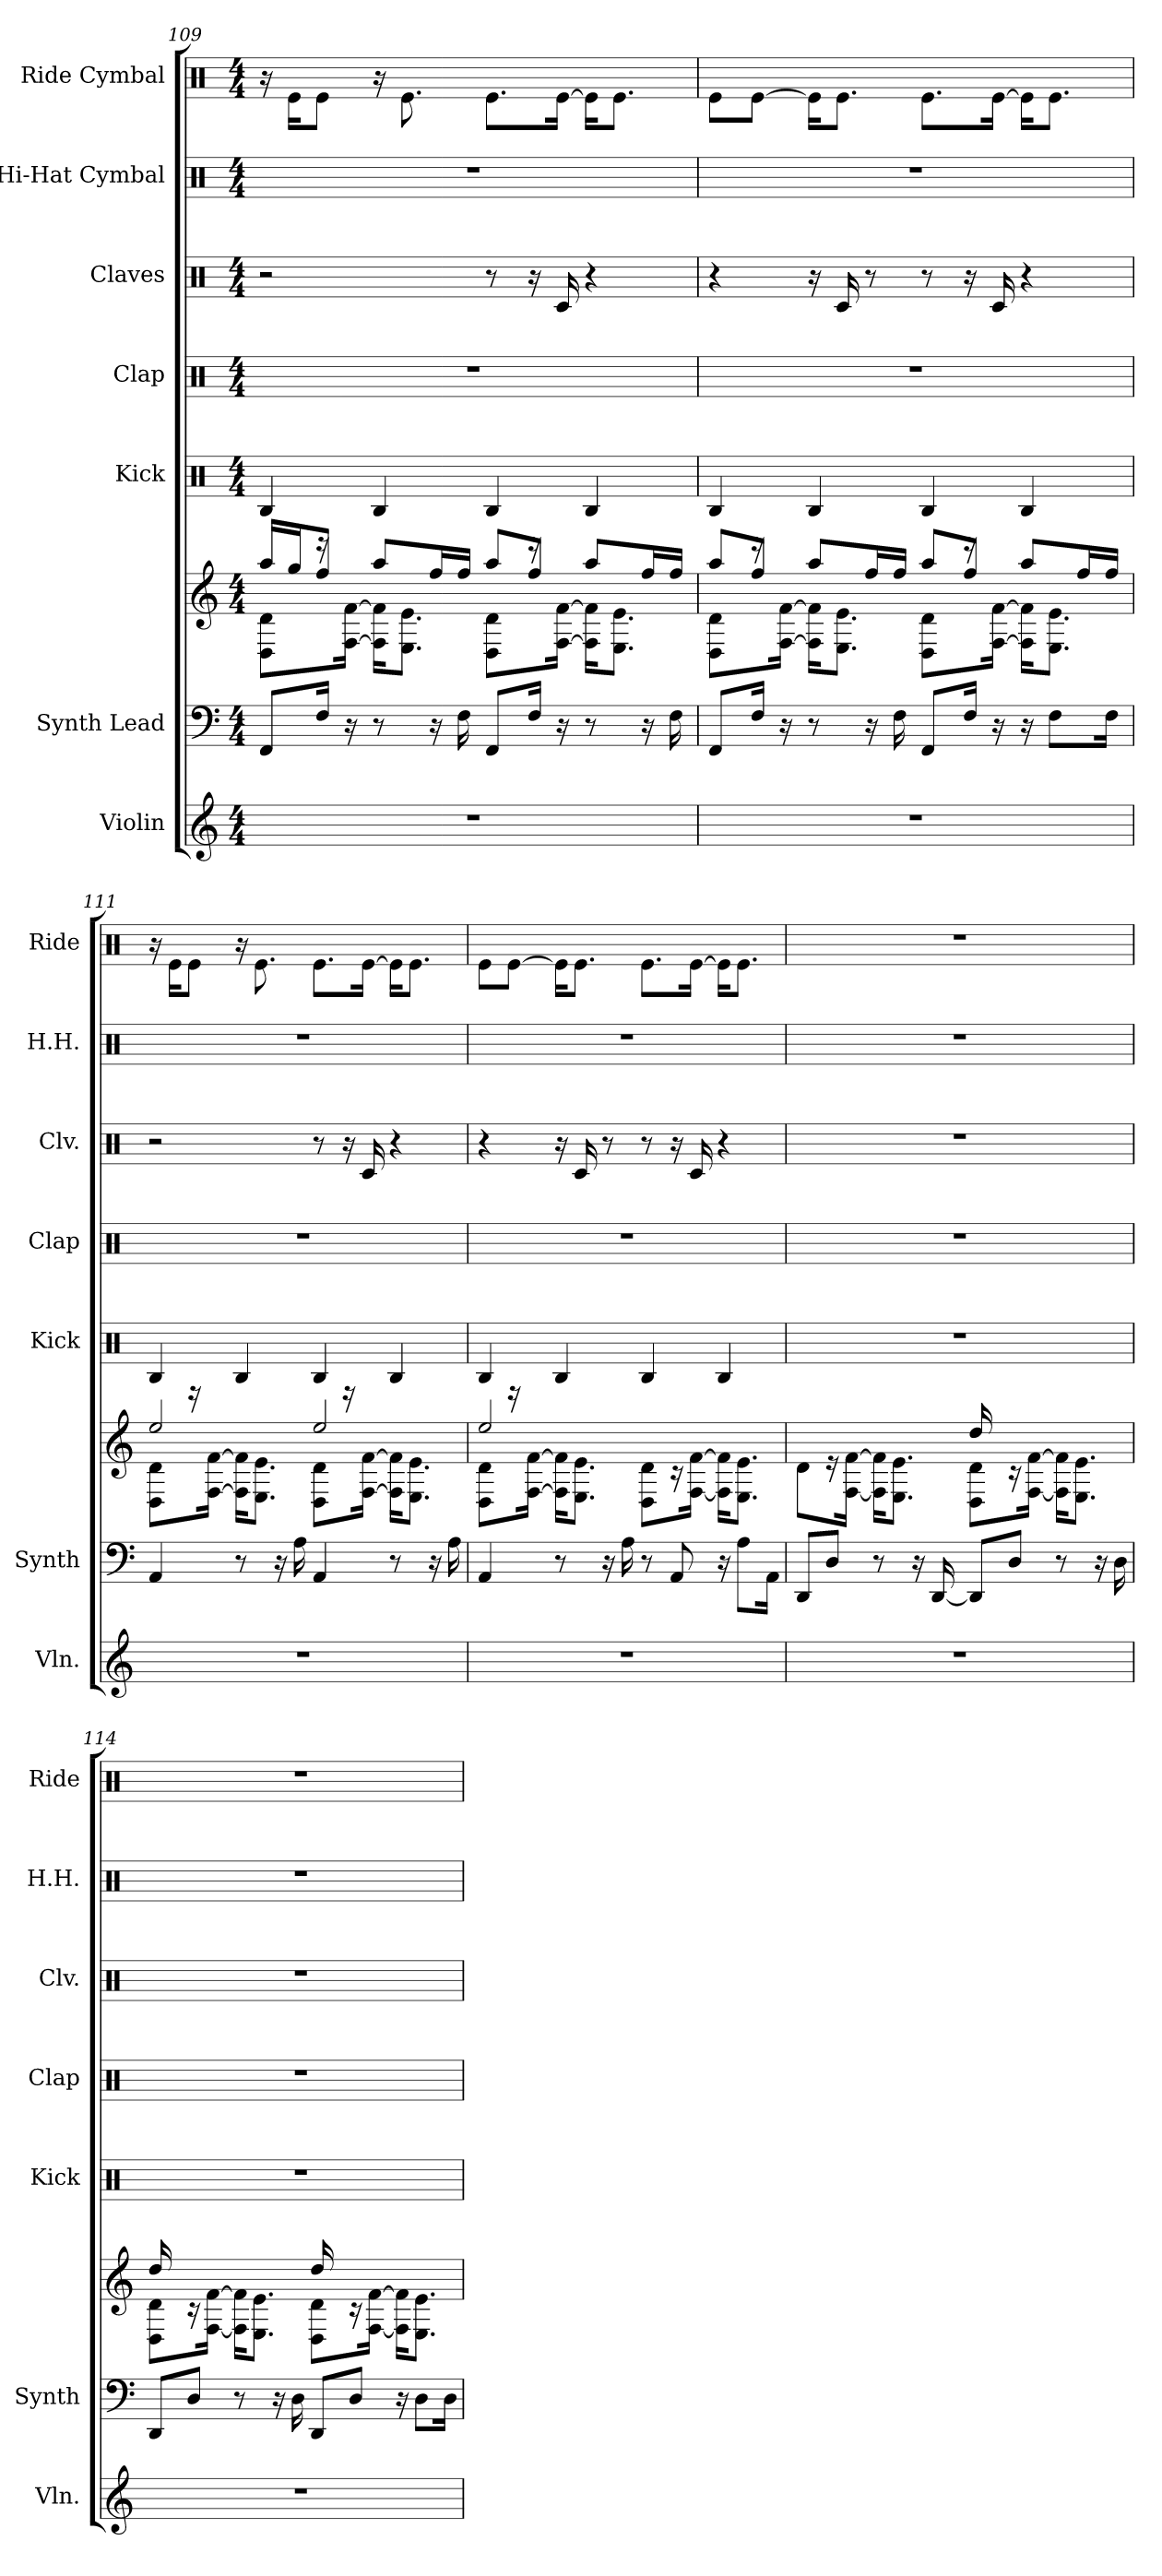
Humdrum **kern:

**kern	**kern	**kern	**kern	**kern	**kern	**kern	**kern
*part7	*part6	*part6	*part5	*part4	*part3	*part2	*part1
*staff8	*staff7	*staff6	*staff5	*staff4	*staff3	*staff2	*staff1
*I"Violin	*I"Synth Lead	*	*I"Kick	*I"Clap	*I"Claves	*I"Hi-Hat Cymbal	*I"Ride Cymbal
*I'Vln.	*I'Synth	*	*I'Kick	*I'Clap	*I'Clv.	*I'H.H.	*I'Ride
*clefG2	*clefF4	*clefG2	*clefX	*clefX	*clefX	*clefX	*clefX
*k[]	*k[]	*k[]	*k[]	*k[]	*k[]	*k[]	*k[]
*a:	*a:	*a:	*a:	*a:	*a:	*a:	*a:
*M4/4	*M4/4	*M4/4	*M4/4	*M4/4	*M4/4	*M4/4	*M4/4
=109	=109	=109	=109	=109	=109	=109	=109
*	*	*^	*	*	*	*	*
1r	8FF/L	8D\ 8d\L	16aa/LL	4RB/	1r	2r	1r	16r
.	.	.	16gg/J	.	.	.	.	16Re\KL
.	16F/Jk	16r	8ff/J	.	.	.	.	8Re\J
.	16r	[<16F\ [<16f\Jk	.	.	.	.	.	.
.	8r	16F\] 16f\]KL	8aa/L	4RB/	.	.	.	16r
.	.	8.E\ 8.e\J	.	.	.	.	.	8.Re\
.	16r	.	16ff/L	.	.	.	.	.
.	16F\	.	16ff/JJ	.	.	.	.	.
.	8FF/L	8D\ 8d\L	8aa/L	4RB/	.	8r	.	8.Re\L
.	16F/Jk	16r	8ff/J	.	.	16r	.	.
.	16r	[<16F\ [<16f\Jk	.	.	.	16Rc/	.	[16Re\Jk
.	8r	16F\] 16f\]KL	8aa/L	4RB/	.	4r	.	16Re\KL]
.	.	8.E\ 8.e\J	.	.	.	.	.	8.Re\J
.	16r	.	16ff/L	.	.	.	.	.
.	16F\	.	16ff/JJ	.	.	.	.	.
!!LO:LB:g=z
=110	=110	=110	=110	=110	=110	=110	=110	=110
1r	8FF/L	8D\ 8d\L	8aa/L	4RB/	1r	4r	1r	8Re\L
.	16F/Jk	16r	8ff/J	.	.	.	.	[8Re\J
.	16r	[<16F\ [<16f\Jk	.	.	.	.	.	.
.	8r	16F\] 16f\]KL	8aa/L	4RB/	.	16r	.	16Re\KL]
.	.	8.E\ 8.e\J	.	.	.	16Rc/	.	8.Re\J
.	16r	.	16ff/L	.	.	8r	.	.
.	16F\	.	16ff/JJ	.	.	.	.	.
.	8FF/L	8D\ 8d\L	8aa/L	4RB/	.	8r	.	8.Re\L
.	16F/Jk	16r	8ff/J	.	.	16r	.	.
.	16r	[<16F\ [<16f\Jk	.	.	.	16Rc/	.	[16Re\Jk
.	16r	16F\] 16f\]KL	8aa/L	4RB/	.	4r	.	16Re\KL]
.	8F\L	8.E\ 8.e\J	.	.	.	.	.	8.Re\J
.	.	.	16ff/L	.	.	.	.	.
.	16F\Jk	.	16ff/JJ	.	.	.	.	.
=111	=111	=111	=111	=111	=111	=111	=111	=111
1r	4AA/	8D\ 8d\L	2ee/	4RB/	1r	2r	1r	16r
.	.	.	.	.	.	.	.	16Re\KL
.	.	16r	.	.	.	.	.	8Re\J
.	.	[<16F\ [<16f\Jk	.	.	.	.	.	.
.	8r	16F\] 16f\]KL	.	4RB/	.	.	.	16r
.	.	8.E\ 8.e\J	.	.	.	.	.	8.Re\
.	16r	.	.	.	.	.	.	.
.	16A\	.	.	.	.	.	.	.
.	4AA/	8D\ 8d\L	2ee/	4RB/	.	8r	.	8.Re\L
.	.	16r	.	.	.	16r	.	.
.	.	[<16F\ [<16f\Jk	.	.	.	16Rc/	.	[16Re\Jk
.	8r	16F\] 16f\]KL	.	4RB/	.	4r	.	16Re\KL]
.	.	8.E\ 8.e\J	.	.	.	.	.	8.Re\J
.	16r	.	.	.	.	.	.	.
.	16A\	.	.	.	.	.	.	.
=112	=112	=112	=112	=112	=112	=112	=112	=112
1r	4AA/	8D\ 8d\L	2ee/	4RB/	1r	4r	1r	8Re\L
.	.	16r	.	.	.	.	.	[8Re\J
.	.	[<16F\ [<16f\Jk	.	.	.	.	.	.
.	8r	16F\] 16f\]KL	.	4RB/	.	16r	.	16Re\KL]
.	.	8.E\ 8.e\J	.	.	.	16Rc/	.	8.Re\J
.	16r	.	.	.	.	8r	.	.
.	16A\	.	.	.	.	.	.	.
.	8r	8D\ 8d\L	2ryy	4RB/	.	8r	.	8.Re\L
.	8AA/	16r	.	.	.	16r	.	.
.	.	[<16F\ [<16f\Jk	.	.	.	16Rc/	.	[16Re\Jk
.	16r	16F\] 16f\]KL	.	4RB/	.	4r	.	16Re\KL]
.	8A\L	8.E\ 8.e\J	.	.	.	.	.	8.Re\J
.	16AA\Jk	.	.	.	.	.	.	.
!!LO:LB:g=z
=113	=113	=113	=113	=113	=113	=113	=113	=113
1r	8DD/L	8d\L	2ryy	1r	1r	1r	1r	1r
.	8D/J	16r	.	.	.	.	.	.
.	.	[<16F\ [<16f\Jk	.	.	.	.	.	.
.	8r	16F\] 16f\]KL	.	.	.	.	.	.
.	.	8.E\ 8.e\J	.	.	.	.	.	.
.	16r	.	.	.	.	.	.	.
.	[16DD/	.	.	.	.	.	.	.
.	8DD/L]	8D\ 8d\L	16dd/	.	.	.	.	.
.	.	.	16ryy	.	.	.	.	.
.	8D/J	16r	8ryy	.	.	.	.	.
.	.	[<16F\ [<16f\Jk	.	.	.	.	.	.
.	8r	16F\] 16f\]KL	4ryy	.	.	.	.	.
.	.	8.E\ 8.e\J	.	.	.	.	.	.
.	16r	.	.	.	.	.	.	.
.	16D\	.	.	.	.	.	.	.
=114	=114	=114	=114	=114	=114	=114	=114	=114
1r	8DD/L	8D\ 8d\L	16dd/	1r	1r	1r	1r	1r
.	.	.	16ryy	.	.	.	.	.
.	8D/J	16r	8ryy	.	.	.	.	.
.	.	[<16F\ [<16f\Jk	.	.	.	.	.	.
.	8r	16F\] 16f\]KL	4ryy	.	.	.	.	.
.	.	8.E\ 8.e\J	.	.	.	.	.	.
.	16r	.	.	.	.	.	.	.
.	16D\	.	.	.	.	.	.	.
.	8DD/L	8D\ 8d\L	16dd/	.	.	.	.	.
.	.	.	16ryy	.	.	.	.	.
.	8D/J	16r	8ryy	.	.	.	.	.
.	.	[<16F\ [<16f\Jk	.	.	.	.	.	.
.	16r	16F\] 16f\]KL	4ryy	.	.	.	.	.
.	8D\L	8.E\ 8.e\J	.	.	.	.	.	.
.	16D\Jk	.	.	.	.	.	.	.
*	*	*v	*v	*	*	*	*	*
=	=	=	=	=	=	=	=
*-	*-	*-	*-	*-	*-	*-	*-
